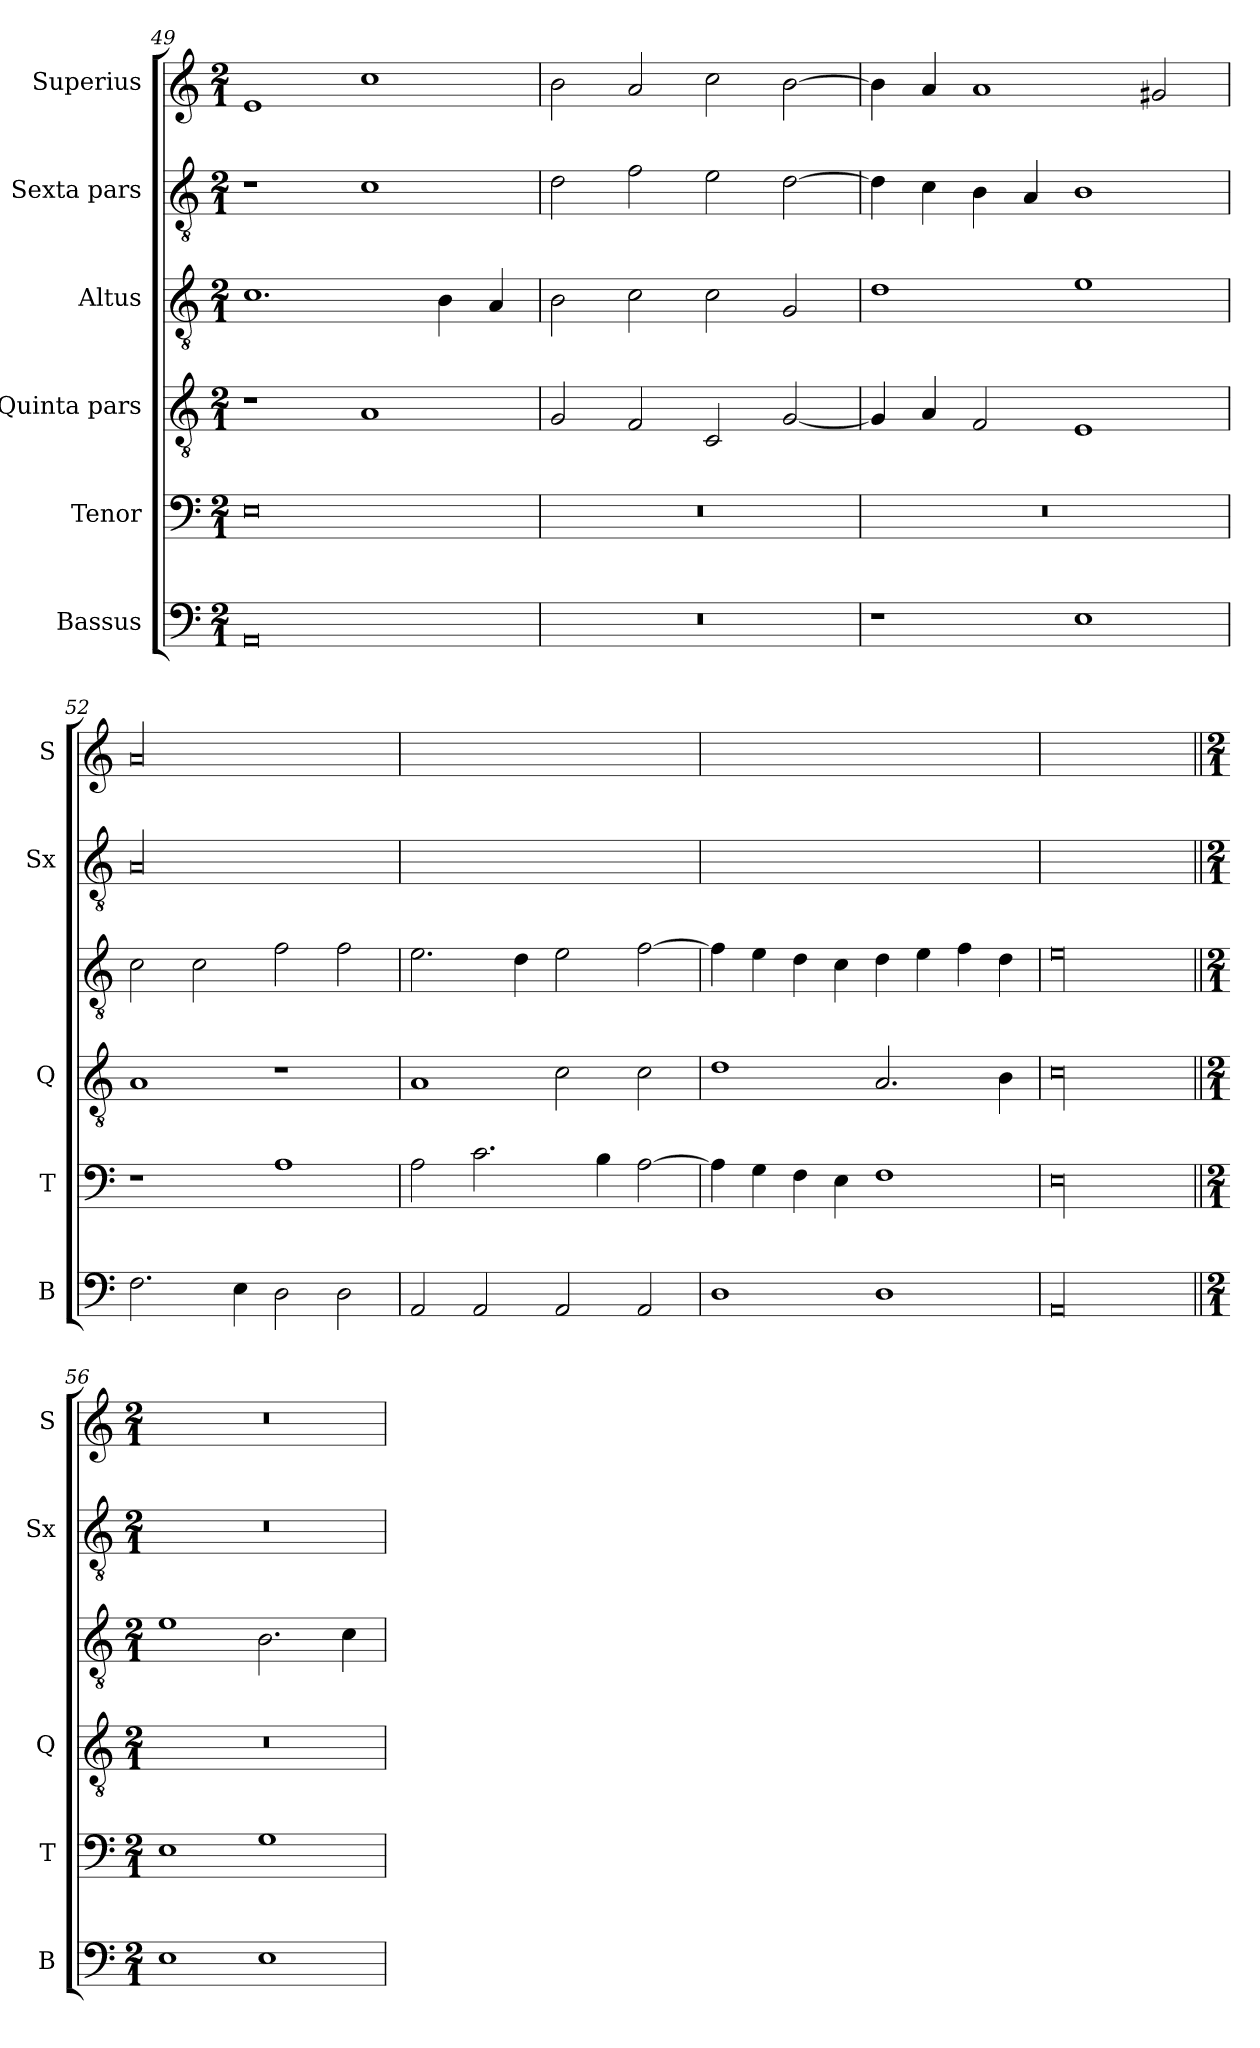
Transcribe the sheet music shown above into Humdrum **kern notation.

**kern	**kern	**kern	**kern	**kern	**kern
*part6	*part5	*part4	*part3	*part2	*part1
*staff6	*staff5	*staff4	*staff3	*staff2	*staff1
*I"Bassus	*I"Tenor	*I"Quinta pars	*I"Altus	*I"Sexta pars	*I"Superius
*I'B	*I'T	*I'Q	*	*I'Sx	*I'S
*clefF4	*clefF4	*clefGv2	*clefGv2	*clefGv2	*clefG2
*k[]	*k[]	*k[]	*k[]	*k[]	*k[]
*M2/1	*M2/1	*M2/1	*M2/1	*M2/1	*M2/1
=49	=49	=49	=49	=49	=49
0AA	0E	1r	1.c	1r	1e
.	.	1A	.	1c	1cc
.	.	.	4B\	.	.
.	.	.	4A/	.	.
=50	=50	=50	=50	=50	=50
0r	0r	2G/	2B\	2d\	2b\
.	.	2F/	2c\	2f\	2a/
.	.	2C/	2c\	2e\	2cc\
.	.	[2G	2G/	[2d\	[2b\
=51	=51	=51	=51	=51	=51
1r	0r	4G]	1d	4d\]	4b\]
.	.	4A	.	4c\	4a/
.	.	2F	.	4B\	1a
.	.	.	.	4A/	.
1E	.	1E	1e	1B	.
.	.	.	.	.	2g#X/
=52	=52	=52	=52	=52	=52
!	!	!	!	!LO:N:vis=00	!LO:N:vis=00
2.F\	1r	1A	2c\	0A	0a
.	.	.	2c\	.	.
4E\	.	.	.	.	.
2D\	1A	1r	2f\	.	.
2D\	.	.	2f\	.	.
=53	=53	=53	=53	=53	=53
2AA/	2A\	1A	2.e\	0Ayy	0ayy
2AA/	2.c\	.	.	.	.
.	.	.	4d\	.	.
2AA/	.	2c\	2e\	.	.
.	4B\	.	.	.	.
2AA/	[2A\	2c\	[2f\	.	.
=54	=54	=54	=54	=54	=54
1D	4A\]	1d	4f\]	0Ayy	0ayy
.	4G\	.	4e\	.	.
.	4F\	.	4d\	.	.
.	4E\	.	4c\	.	.
1D	1F	2.A/	4d\	.	.
.	.	.	4e\	.	.
.	.	.	4f\	.	.
.	.	4B\	4d\	.	.
=55	=55	=55	=55	=55	=55
!LO:N:vis=00	!LO:N:vis=00	!LO:N:vis=00	!LO:N:vis=00	!	!
0AA	0E	0c	0e	0Ayy	0ayy
=56||	=56||	=56||	=56||	=56||	=56||
*M2/1	*M2/1	*M2/1	*M2/1	*M2/1	*M2/1
1E	1E	0r	1e	0r	0r
1E	1G	.	2.B\	.	.
.	.	.	4c\	.	.
=	=	=	=	=	=
*-	*-	*-	*-	*-	*-
